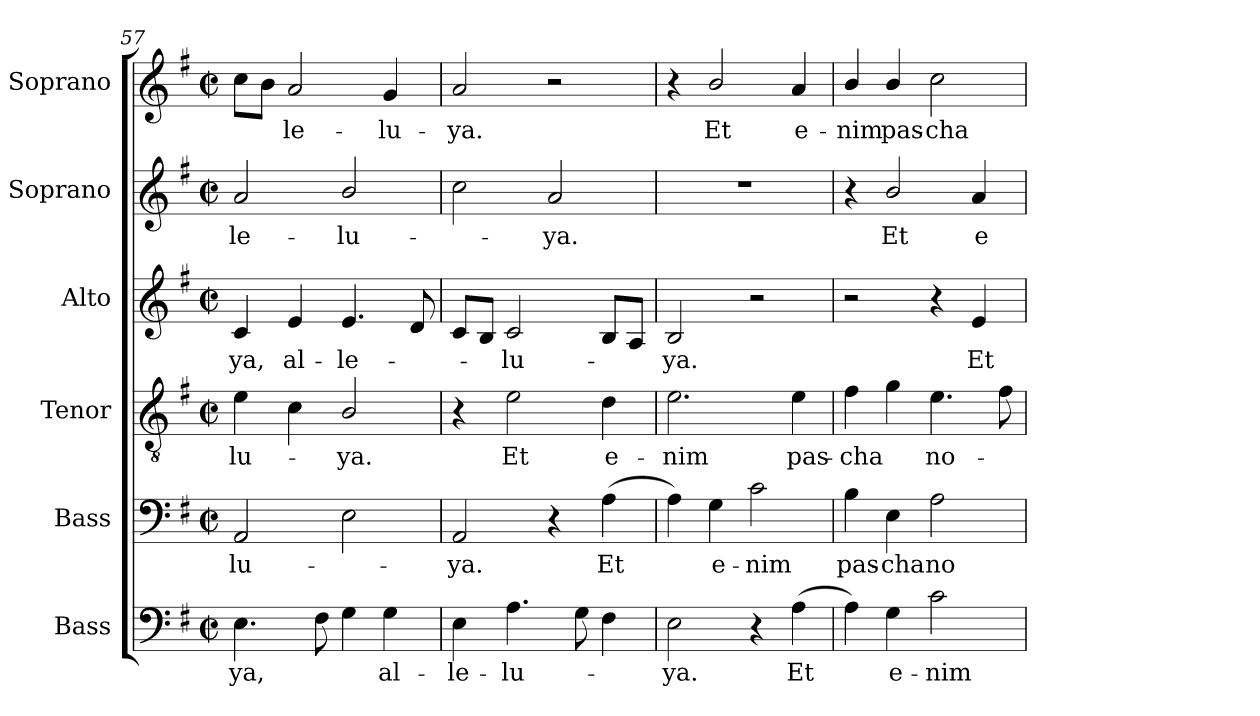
**kern	**text	**kern	**text	**kern	**text	**kern	**text	**kern	**text	**kern	**text
*part6	*part6	*part5	*part5	*part4	*part4	*part3	*part3	*part2	*part2	*part1	*part1
*staff6	*staff6	*staff5	*staff5	*staff4	*staff4	*staff3	*staff3	*staff2	*staff2	*staff1	*staff1
*I"Bass	*	*I"Bass	*	*I"Tenor	*	*I"Alto	*	*I"Soprano	*	*I"Soprano	*
*I'B.	*	*I'B.	*	*I'T.	*	*I'A.	*	*I'S.	*	*I'S.	*
!!LO:PB:g=z
*clefF4	*	*clefF4	*	*clefGv2	*	*clefG2	*	*clefG2	*	*clefG2	*
*	*	*	*	*ITrd7c12	*	*	*	*	*	*	*
*k[f#]	*	*k[f#]	*	*k[f#]	*	*k[f#]	*	*k[f#]	*	*k[f#]	*
*G:	*	*G:	*	*G:	*	*G:	*	*G:	*	*G:	*
*M2/2	*	*M2/2	*	*M2/2	*	*M2/2	*	*M2/2	*	*M2/2	*
*met(c|)	*	*met(c|)	*	*met(c|)	*	*met(c|)	*	*met(c|)	*	*met(c|)	*
=57	=57	=57	=57	=57	=57	=57	=57	=57	=57	=57	=57
!	!LO:LY:b:color=#000000	!	!	!	!	!	!	!	!	!	!
!	!	!	!LO:LY:b:color=#000000	!	!	!	!	!	!	!	!
!	!	!	!	!	!LO:LY:b:color=#000000	!	!	!	!	!	!
!	!	!	!	!	!	!	!LO:LY:b:color=#000000	!	!	!	!
!	!	!	!	!	!	!	!	!	!LO:LY:b:color=#000000	!	!
4.Ei\	-ya,	2AAi/	-lu-	4Ei\	-lu-	4ci/	-ya,	2ai/	-le-	8cci\L	.
.	.	.	.	.	.	.	.	.	.	8bi\J	.
!	!	!	!	!	!	!	!LO:LY:b:color=#000000	!	!	!	!
!	!	!	!	!	!	!	!	!	!	!	!LO:LY:b:color=#000000
.	.	.	.	4Ci\	.	4ei/	al-	.	.	2ai/	-le-
8F#i\	.	.	.	.	.	.	.	.	.	.	.
!	!	!	!	!	!LO:LY:b:color=#000000	!	!	!	!	!	!
!	!	!	!	!	!	!	!LO:LY:b:color=#000000	!	!	!	!
!	!	!	!	!	!	!	!	!	!LO:LY:b:color=#000000	!	!
4Gi\	.	2Ei\	.	2BBi/	-ya.	4.ei/	-le-	2bi/	-lu-	.	.
!	!LO:LY:b:color=#000000	!	!	!	!	!	!	!	!	!	!
!	!	!	!	!	!	!	!	!	!	!	!LO:LY:b:color=#000000
4Gi\	al-	.	.	.	.	.	.	.	.	4gi/	-lu-
.	.	.	.	.	.	8di/	.	.	.	.	.
=58	=58	=58	=58	=58	=58	=58	=58	=58	=58	=58	=58
!	!LO:LY:b:color=#000000	!	!	!	!	!	!	!	!	!	!
!	!	!	!LO:LY:b:color=#000000	!	!	!	!	!	!	!	!
!	!	!	!	!	!	!	!	!	!	!	!LO:LY:b:color=#000000
4Ei\	-le-	2AAi/	-ya.	4r	.	8ci/L	.	2cci\	.	2ai/	-ya.
.	.	.	.	.	.	8Bi/J	.	.	.	.	.
!	!LO:LY:b:color=#000000	!	!	!	!	!	!	!	!	!	!
!	!	!	!	!	!LO:LY:b:color=#000000	!	!	!	!	!	!
!	!	!	!	!	!	!	!LO:LY:b:color=#000000	!	!	!	!
4.Ai\	-lu-	.	.	2Ei\	Et	2ci/	-lu-	.	.	.	.
!	!	!	!	!	!	!	!	!	!LO:LY:b:color=#000000	!	!
.	.	4r	.	.	.	.	.	2ai/	-ya.	2r	.
8Gi\	.	.	.	.	.	.	.	.	.	.	.
!	!	!	!LO:LY:b:color=#000000	!	!	!	!	!	!	!	!
!	!	!	!	!	!LO:LY:b:color=#000000	!	!	!	!	!	!
4F#i\	.	(4Ai\	Et	4Di\	e-	8Bi/L	.	.	.	.	.
.	.	.	.	.	.	8Ai/J	.	.	.	.	.
=59	=59	=59	=59	=59	=59	=59	=59	=59	=59	=59	=59
!	!LO:LY:b:color=#000000	!	!	!	!	!	!	!	!	!	!
!	!	!	!	!	!LO:LY:b:color=#000000	!	!	!	!	!	!
!	!	!	!	!	!	!	!LO:LY:b:color=#000000	!	!	!	!
2Ei\	-ya.	4Ai\)	.	2.Ei\	-nim	2Bi/	-ya.	1r	.	4r	.
!	!	!	!LO:LY:b:color=#000000	!	!	!	!	!	!	!	!
!	!	!	!	!	!	!	!	!	!	!	!LO:LY:b:color=#000000
.	.	4Gi\	e-	.	.	.	.	.	.	2bi/	Et
!	!	!	!LO:LY:b:color=#000000	!	!	!	!	!	!	!	!
4r	.	2ci\	-nim	.	.	2r	.	.	.	.	.
!	!LO:LY:b:color=#000000	!	!	!	!	!	!	!	!	!	!
!	!	!	!	!	!LO:LY:b:color=#000000	!	!	!	!	!	!
!	!	!	!	!	!	!	!	!	!	!	!LO:LY:b:color=#000000
(4Ai\	Et	.	.	4Ei\	pas-	.	.	.	.	4ai/	e-
=60	=60	=60	=60	=60	=60	=60	=60	=60	=60	=60	=60
!	!	!	!LO:LY:b:color=#000000	!	!	!	!	!	!	!	!
!	!	!	!	!	!LO:LY:b:color=#000000	!	!	!	!	!	!
!	!	!	!	!	!	!	!	!	!	!	!LO:LY:b:color=#000000
4Ai\)	.	4Bi\	pas-	4F#i\	-cha	2r	.	4r	.	4bi/	-nim
!	!LO:LY:b:color=#000000	!	!	!	!	!	!	!	!	!	!
!	!	!	!LO:LY:b:color=#000000	!	!	!	!	!	!	!	!
!	!	!	!	!	!	!	!	!	!LO:LY:b:color=#000000	!	!
!	!	!	!	!	!	!	!	!	!	!	!LO:LY:b:color=#000000
4Gi\	e-	4Ei\	-cha	4Gi\	.	.	.	2bi/	Et	4bi/	pas-
!	!LO:LY:b:color=#000000	!	!	!	!	!	!	!	!	!	!
!	!	!	!LO:LY:b:color=#000000	!	!	!	!	!	!	!	!
!	!	!	!	!	!LO:LY:b:color=#000000	!	!	!	!	!	!
!	!	!	!	!	!	!	!	!	!	!	!LO:LY:b:color=#000000
2ci\	-nim	2Ai\	no-	4.Ei\	no-	4r	.	.	.	2cci\	-cha
!	!	!	!	!	!	!	!LO:LY:b:color=#000000	!	!	!	!
!	!	!	!	!	!	!	!	!	!LO:LY:b:color=#000000	!	!
.	.	.	.	.	.	4ei/	Et	4ai/	e-	.	.
.	.	.	.	8F#i\	.	.	.	.	.	.	.
=	=	=	=	=	=	=	=	=	=	=	=
*-	*-	*-	*-	*-	*-	*-	*-	*-	*-	*-	*-
